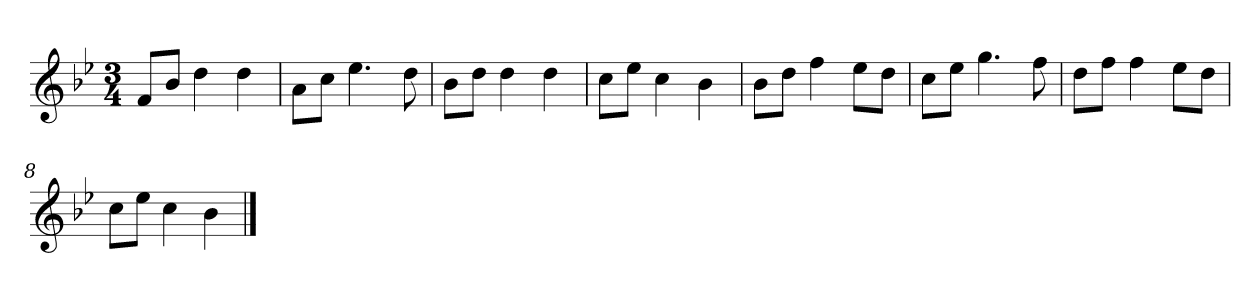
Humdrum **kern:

**kern
*part1
*staff1
*clefG2
*k[b-e-]
*B-:
*M3/4
=
8f/L
8b-/J
4dd
4dd
=2
8a\L
8cc\J
4.ee-
8dd
=3
8b-\L
8dd\J
4dd
4dd
=4
8cc\L
8ee-\J
4cc
4b-
=5y
8b-\L
8dd\J
4ff
8ee-\L
8dd\J
=6
8cc\L
8ee-\J
4.gg
8ff
=7
8dd\L
8ff\J
4ff
8ee-\L
8dd\J
=8
8cc\L
8ee-\J
4cc
4b-
==
*-
